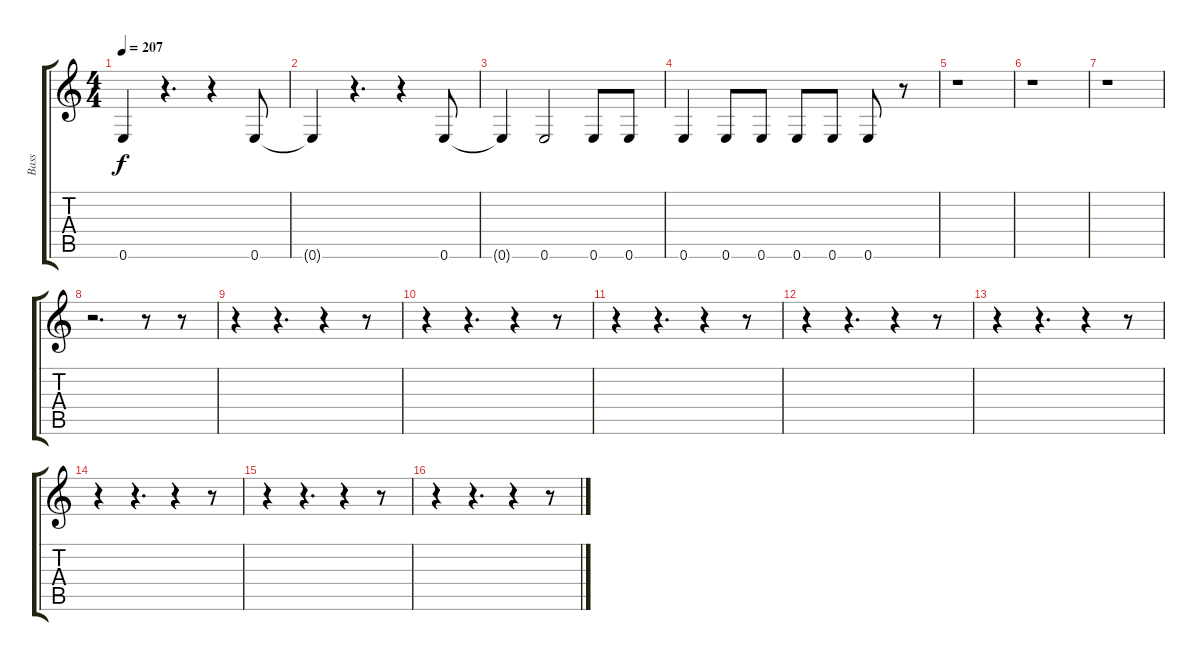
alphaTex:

\track ("Bass" "Bass") {instrument electricbassfinger}
\staff {score tabs}
\tuning (E4 B3 G3 D3 A2 E2) {hide}
\ts (4 4)
\tempo 207
\clef g2
\ks c
0.6{t}.4{dy f} r.4{d} r.4 0.6.8 |
0.6{t}.4 r.4{d} r.4 0.6.8 |
0.6{t}.4 0.6.2 0.6.8 0.6.8 |
0.6.4 0.6.8 0.6.8 0.6.8 0.6.8 0.6.8 r.8 |
r.1 |
r.1 |
r.1 |
r.2{d} r.8 r.8 |
r.4 r.4{d} r.4 r.8 |
r.4 r.4{d} r.4 r.8 |
r.4 r.4{d} r.4 r.8 |
r.4 r.4{d} r.4 r.8 |
r.4 r.4{d} r.4 r.8 |
r.4 r.4{d} r.4 r.8 |
r.4 r.4{d} r.4 r.8 |
r.4 r.4{d} r.4 r.8
